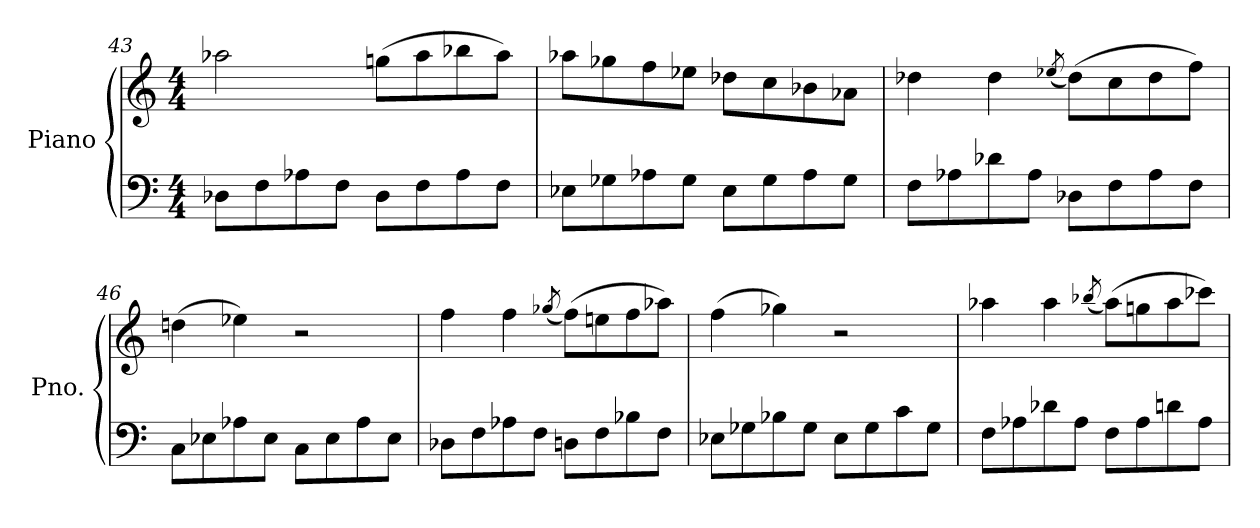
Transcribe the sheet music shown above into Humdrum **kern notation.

**kern	**kern
*part1	*part1
*staff2	*staff1
*I"Piano	*
*I'Pno.	*
*clefF4	*clefG2
*k[]	*k[]
*M4/4	*M4/4
=43	=43
8D-X\L	2aa-X\
8F\	.
8A-X\	.
8F\J	.
8D-\L	(>8ggn\L
8F\	8aa-\
8A-\	8bb-X\
8F\J	8aa-\J)
=44	=44
8E-X\L	8aa-X\L
8G-X\	8gg-X\
8A-X\	8ff\
8G-\J	8ee-X\J
8E-\L	8dd-X\L
8G-\	8cc\
8A-\	8b-X\
8G-\J	8a-X\J
!!LO:LB:g=z
=45	=45
8F\L	4dd-X\
8A-X\	.
8d-X\	4dd-\
8A-\J	.
.	(<8qee-X/
8D-X\L	(>8dd-\L)
8F\	8cc\
8A-\	8dd-\
8F\J	8ff\J)
=46	=46
8C\L	(>4ddn\
8E-X\	.
8A-X\	4ee-X\)
8E-\J	.
8C\L	2r
8E-\	.
8A-\	.
8E-\J	.
=47	=47
8D-X\L	4ff\
8F\	.
8A-X\	4ff\
8F\J	.
.	(<8qgg-X/
8Dn\L	(>8ff\L)
8F\	8een\
8B-X\	8ff\
8F\J	8aa-X\J)
=48	=48
8E-X\L	(>4ff\
8G-X\	.
8B-X\	4gg-X\)
8G-\J	.
8E-\L	2r
8G-\	.
8c\	.
8G-\J	.
!!LO:LB:g=z
=49	=49
8F\L	4aa-X\
8A-X\	.
8d-X\	4aa-\
8A-\J	.
.	(<8qbb-X/
8F\L	(>8aa-\L)
8A-\	8ggn\
8dn\	8aa-\
8A-\J	8ccc-X\J)
=	=
*-	*-
